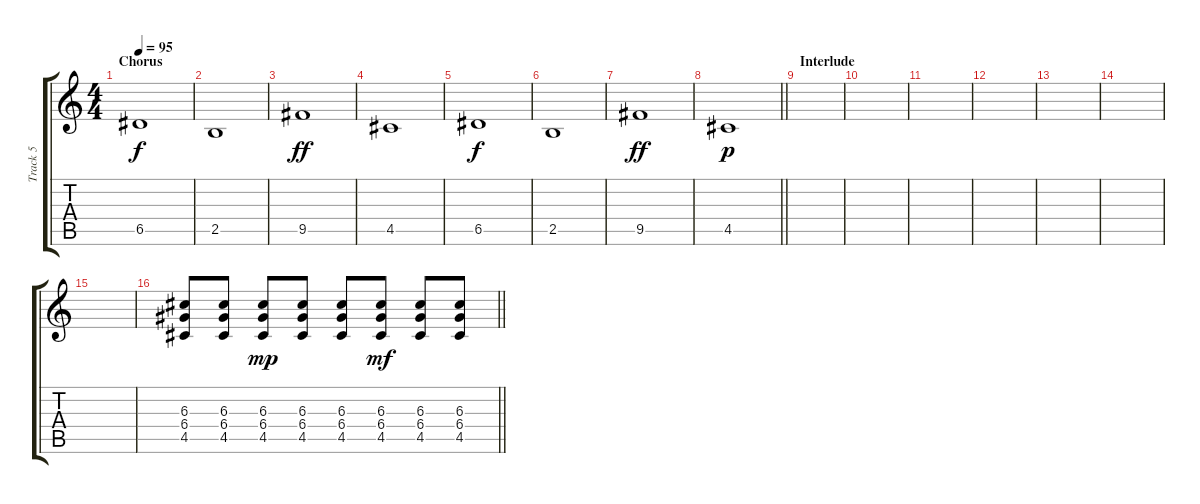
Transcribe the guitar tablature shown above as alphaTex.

\track ("Track 5" "Track 5") {instrument distortionguitar}
\staff {score tabs}
\tuning (E4 B3 G3 D3 A2 E2) {hide}
\ts (4 4)
\section ("" "Chorus")
\tempo 95
\clef g2
\ks c
6.5.1{dy f} |
2.5.1 |
9.5.1{dy ff} |
4.5.1 |
6.5.1{dy f} |
2.5.1 |
9.5.1{dy ff} |
\barLineRight lightlight
4.5.1{dy p} |
\section ("" "Interlude")
|
|
|
|
|
|
|
\barLineRight lightlight
(6.3 6.4 4.5).8 (6.3 6.4 4.5).8 (6.3 6.4 4.5).8{dy mp} (6.3 6.4 4.5).8 (6.3 6.4 4.5).8 (6.3 6.4 4.5).8{dy mf} (6.3 6.4 4.5).8 (6.3 6.4 4.5).8
